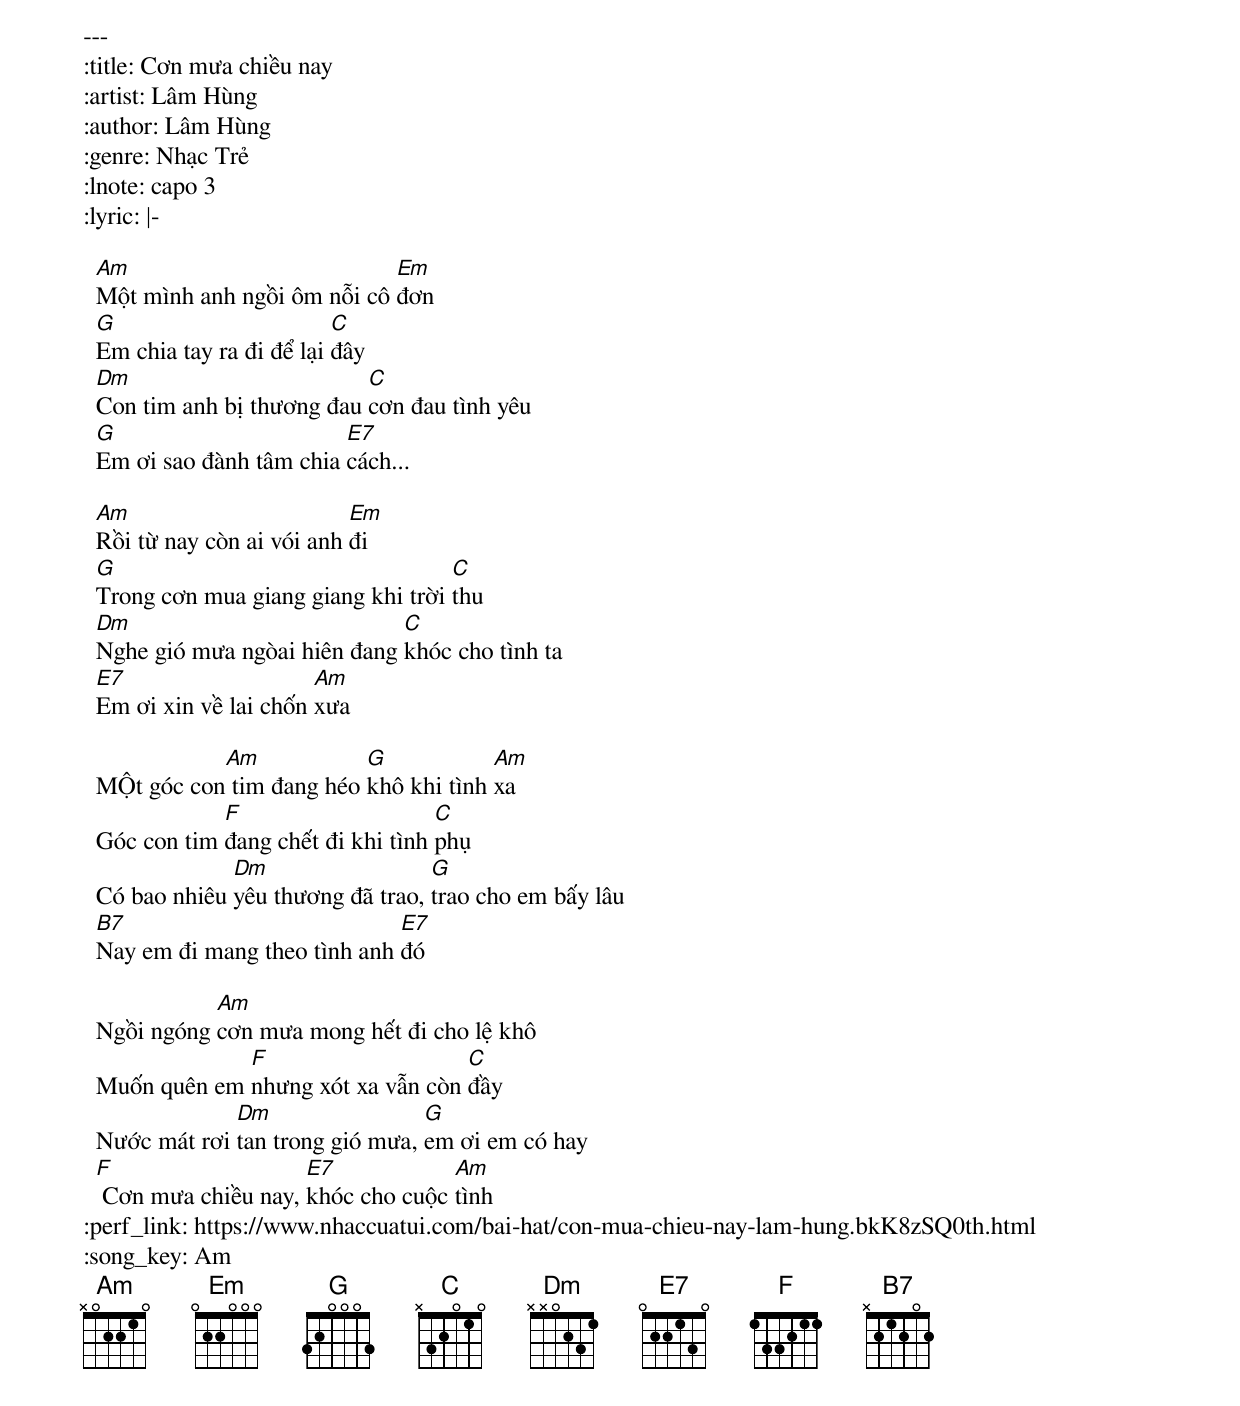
---
:title: Cơn mưa chiều nay
:artist: Lâm Hùng
:author: Lâm Hùng
:genre: Nhạc Trẻ
:lnote: capo 3
:lyric: |-

  [Am]Một mình anh ngồi ôm nỗi cô [Em]đơn
  [G]Em chia tay ra đi để lại [C]đây
  [Dm]Con tim anh bị thương đau [C]cơn đau tình yêu
  [G]Em ơi sao đành tâm chia [E7]cách...

  [Am]Rồi từ nay còn ai vói anh [Em]đi
  [G]Trong cơn mua giang giang khi trời [C]thu
  [Dm]Nghe gió mưa ngòai hiên đang [C]khóc cho tình ta
  [E7]Em ơi xin về lai chốn [Am]xưa

  MỘt góc con[Am] tim đang héo [G]khô khi tình [Am]xa
  Góc con tim [F]đang chết đi khi tình [C]phụ
  Có bao nhiêu [Dm]yêu thương đã trao, [G]trao cho em bấy lâu
  [B7]Nay em đi mang theo tình anh [E7]đó

  Ngồi ngóng [Am]cơn mưa mong hết đi cho lệ khô
  Muốn quên em [F]nhưng xót xa vẫn còn [C]đầy
  Nước mát rơi [Dm]tan trong gió mưa, [G]em ơi em có hay
  [F] Cơn mưa chiều nay, [E7]khóc cho cuộc [Am]tình
:perf_link: https://www.nhaccuatui.com/bai-hat/con-mua-chieu-nay-lam-hung.bkK8zSQ0th.html
:song_key: Am
